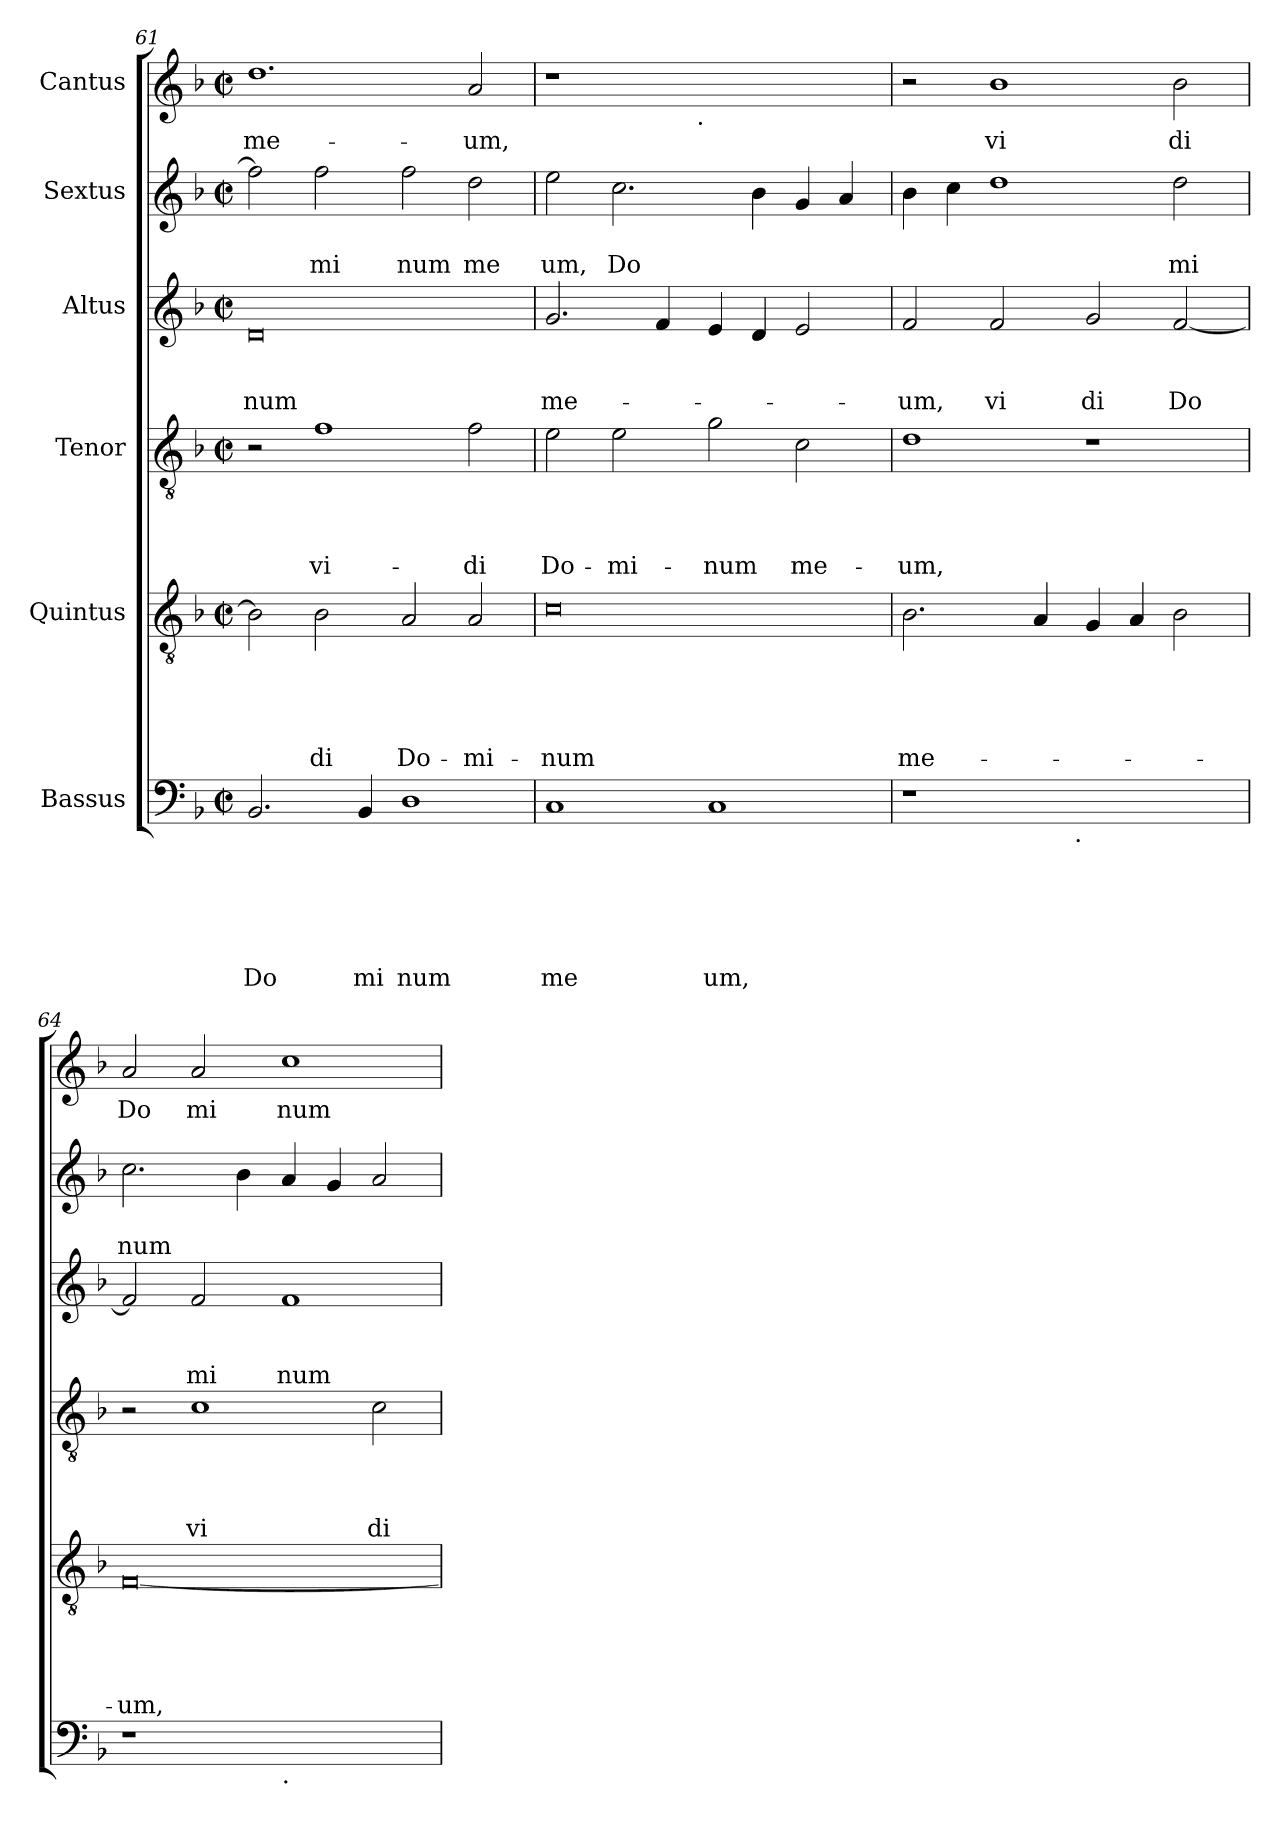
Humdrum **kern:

**kern	**text	**text	**text	**text	**text	**text	**kern	**text	**text	**text	**text	**text	**kern	**text	**text	**text	**text	**kern	**text	**text	**text	**kern	**text	**text	**kern	**text
*part6	*part6	*part6	*part6	*part6	*part6	*part6	*part5	*part5	*part5	*part5	*part5	*part5	*part4	*part4	*part4	*part4	*part4	*part3	*part3	*part3	*part3	*part2	*part2	*part2	*part1	*part1
*staff6	*staff6	*staff6	*staff6	*staff6	*staff6	*staff6	*staff5	*staff5	*staff5	*staff5	*staff5	*staff5	*staff4	*staff4	*staff4	*staff4	*staff4	*staff3	*staff3	*staff3	*staff3	*staff2	*staff2	*staff2	*staff1	*staff1
*I"Bassus	*	*	*	*	*	*	*I"Quintus	*	*	*	*	*	*I"Tenor	*	*	*	*	*I"Altus	*	*	*	*I"Sextus	*	*	*I"Cantus	*
*clefF4	*	*	*	*	*	*	*clefGv2	*	*	*	*	*	*clefGv2	*	*	*	*	*clefG2	*	*	*	*clefG2	*	*	*clefG2	*
*k[b-]	*	*	*	*	*	*	*k[b-]	*	*	*	*	*	*k[b-]	*	*	*	*	*k[b-]	*	*	*	*k[b-]	*	*	*k[b-]	*
*F:	*	*	*	*	*	*	*F:	*	*	*	*	*	*F:	*	*	*	*	*F:	*	*	*	*F:	*	*	*F:	*
*M2/2	*	*	*	*	*	*	*M2/2	*	*	*	*	*	*M2/2	*	*	*	*	*M2/2	*	*	*	*M2/2	*	*	*M2/2	*
*met(c|)	*	*	*	*	*	*	*met(c|)	*	*	*	*	*	*met(c|)	*	*	*	*	*met(c|)	*	*	*	*met(c|)	*	*	*met(c|)	*
=61	=61	=61	=61	=61	=61	=61	=61	=61	=61	=61	=61	=61	=61	=61	=61	=61	=61	=61	=61	=61	=61	=61	=61	=61	=61	=61
!	!	!	!	!	!	!LO:LY:b	!	!	!	!	!	!	!	!	!	!	!	!	!	!	!LO:LY:b	!	!	!	!	!LO:LY:b
2.BB-/	.	.	.	.	.	Do	2B-\]	.	.	.	.	.	2r	.	.	.	.	0d	.	.	-num	2ff\]	.	.	1.dd	me-
!	!	!	!	!	!	!	!	!	!	!	!	!LO:LY:b	!	!	!	!	!LO:LY:b	!	!	!	!	!	!	!LO:LY:b	!	!
.	.	.	.	.	.	.	2B-\	.	.	.	.	-di	1f	.	.	.	vi-	.	.	.	.	2ff\	.	mi	.	.
!	!	!	!	!	!	!LO:LY:b	!	!	!	!	!	!	!	!	!	!	!	!	!	!	!	!	!	!	!	!
4BB-/	.	.	.	.	.	mi	.	.	.	.	.	.	.	.	.	.	.	.	.	.	.	.	.	.	.	.
!	!	!	!	!	!	!LO:LY:b	!	!	!	!	!	!LO:LY:b	!	!	!	!	!	!	!	!	!	!	!	!LO:LY:b	!	!
1D	.	.	.	.	.	num	2A/	.	.	.	.	Do-	.	.	.	.	.	.	.	.	.	2ff\	.	num	.	.
!	!	!	!	!	!	!	!	!	!	!	!	!LO:LY:b	!	!	!	!	!LO:LY:b	!	!	!	!	!	!	!LO:LY:b	!	!LO:LY:b
.	.	.	.	.	.	.	2A/	.	.	.	.	-mi-	2f\	.	.	.	-di	.	.	.	.	2dd\	.	me	2a/	-um,
=62	=62	=62	=62	=62	=62	=62	=62	=62	=62	=62	=62	=62	=62	=62	=62	=62	=62	=62	=62	=62	=62	=62	=62	=62	=62	=62
!	!	!	!	!	!	!LO:LY:b	!	!	!	!	!	!LO:LY:b	!	!	!	!	!LO:LY:b	!	!	!	!LO:LY:b	!	!	!LO:LY:b	!	!
*	*	*	*	*	*	*	*	*	*	*	*	*	*	*	*	*	*	*	*	*	*	*	*	*	*^	*
1C	.	.	.	.	.	me	0c	.	.	.	.	-num	2e\	.	.	.	Do-	2.g/	.	.	me-	2ee\	.	um,	1r	2ryy	.
!	!	!	!	!	!	!	!	!	!	!	!	!	!	!	!	!	!LO:LY:b	!	!	!	!	!	!	!LO:LY:b	!	!	!
.	.	.	.	.	.	.	.	.	.	.	.	.	2e\	.	.	.	-mi-	.	.	.	.	2.cc\	.	Do	.	4...ryy	.
.	.	.	.	.	.	.	.	.	.	.	.	.	.	.	.	.	.	4f/	.	.	.	.	.	.	.	.	.
!	!	!	!	!	!	!	!	!	!	!	!	!	!	!	!	!	!	!	!	!	!	!	!	!	!	!LO:TX:b:t=.	!
.	.	.	.	.	.	.	.	.	.	.	.	.	.	.	.	.	.	.	.	.	.	.	.	.	.	1ryy	.
!	!	!	!	!	!	!LO:LY:b	!	!	!	!	!	!	!	!	!	!	!LO:LY:b	!	!	!	!	!	!	!	!	!	!
1C	.	.	.	.	.	um,	.	.	.	.	.	.	2g\	.	.	.	-num	4e/	.	.	.	.	.	.	1ryy	.	.
.	.	.	.	.	.	.	.	.	.	.	.	.	.	.	.	.	.	4d/	.	.	.	4b-\	.	.	.	.	.
!	!	!	!	!	!	!	!	!	!	!	!	!	!	!	!	!	!LO:LY:b	!	!	!	!	!	!	!	!	!	!
.	.	.	.	.	.	.	.	.	.	.	.	.	2c\	.	.	.	me-	2e/	.	.	.	4g/	.	.	.	.	.
.	.	.	.	.	.	.	.	.	.	.	.	.	.	.	.	.	.	.	.	.	.	4a/	.	.	.	.	.
.	.	.	.	.	.	.	.	.	.	.	.	.	.	.	.	.	.	.	.	.	.	.	.	.	.	32ryy	.
!!LO:PB:g=z
=63	=63	=63	=63	=63	=63	=63	=63	=63	=63	=63	=63	=63	=63	=63	=63	=63	=63	=63	=63	=63	=63	=63	=63	=63	=63	=63	=63
!	!	!	!	!	!	!	!	!	!	!	!	!LO:LY:b	!	!	!	!	!LO:LY:b	!	!	!	!LO:LY:b	!	!	!	!	!	!
*^	*	*	*	*	*	*	*	*	*	*	*	*	*	*	*	*	*	*	*	*	*	*	*	*	*v	*v	*
1r	2ryy	.	.	.	.	.	.	2.B-\	.	.	.	.	me-	1d	.	.	.	-um,	2f/	.	.	-um,	4b-\	.	.	2r	.
.	.	.	.	.	.	.	.	.	.	.	.	.	.	.	.	.	.	.	.	.	.	.	4cc\	.	.	.	.
!	!	!	!	!	!	!	!	!	!	!	!	!	!	!	!	!	!	!	!	!	!	!LO:LY:b	!	!	!	!	!LO:LY:b
.	4...ryy	.	.	.	.	.	.	.	.	.	.	.	.	.	.	.	.	.	2f/	.	.	vi	1dd	.	.	1b-	vi
.	.	.	.	.	.	.	.	4A/	.	.	.	.	.	.	.	.	.	.	.	.	.	.	.	.	.	.	.
!	!LO:TX:b:t=.	!	!	!	!	!	!	!	!	!	!	!	!	!	!	!	!	!	!	!	!	!	!	!	!	!	!
.	1ryy	.	.	.	.	.	.	.	.	.	.	.	.	.	.	.	.	.	.	.	.	.	.	.	.	.	.
!	!	!	!	!	!	!	!	!	!	!	!	!	!	!	!	!	!	!	!	!	!	!LO:LY:b	!	!	!	!	!
1ryy	.	.	.	.	.	.	.	4G/	.	.	.	.	.	1r	.	.	.	.	2g/	.	.	di	.	.	.	.	.
.	.	.	.	.	.	.	.	4A/	.	.	.	.	.	.	.	.	.	.	.	.	.	.	.	.	.	.	.
!	!	!	!	!	!	!	!	!	!	!	!	!	!	!	!	!	!	!	!	!	!	!LO:LY:b	!	!	!LO:LY:b	!	!LO:LY:b
.	.	.	.	.	.	.	.	2B-\	.	.	.	.	.	.	.	.	.	.	[<2f/	.	.	Do	2dd\	.	mi	2b-\	di
.	32ryy	.	.	.	.	.	.	.	.	.	.	.	.	.	.	.	.	.	.	.	.	.	.	.	.	.	.
=64	=64	=64	=64	=64	=64	=64	=64	=64	=64	=64	=64	=64	=64	=64	=64	=64	=64	=64	=64	=64	=64	=64	=64	=64	=64	=64	=64
!	!	!	!	!	!	!	!	!	!	!	!	!	!LO:LY:b	!	!	!	!	!	!	!	!	!	!	!	!LO:LY:b	!	!LO:LY:b
*v	*v	*	*	*	*	*	*	*	*	*	*	*	*	*	*	*	*	*	*	*	*	*	*	*	*	*	*
1r	.	.	.	.	.	.	[<0F	.	.	.	.	-um,	2r	.	.	.	.	2f/]	.	.	.	2.cc\	.	num	2a/	Do
!	!	!	!	!	!	!	!	!	!	!	!	!	!	!	!	!	!LO:LY:b	!	!	!	!LO:LY:b	!	!	!	!	!LO:LY:b
.	.	.	.	.	.	.	.	.	.	.	.	.	1c	.	.	.	vi	2f/	.	.	mi	.	.	.	2a/	mi
.	.	.	.	.	.	.	.	.	.	.	.	.	.	.	.	.	.	.	.	.	.	4b-\	.	.	.	.
!LO:TX:b:t=.	!	!	!	!	!	!	!	!	!	!	!	!	!	!	!	!	!	!	!	!	!	!	!	!	!	!
!	!	!	!	!	!	!	!	!	!	!	!	!	!	!	!	!	!	!	!	!	!LO:LY:b	!	!	!	!	!LO:LY:b
1ryy	.	.	.	.	.	.	.	.	.	.	.	.	.	.	.	.	.	1f	.	.	num	4a/	.	.	1cc	num
.	.	.	.	.	.	.	.	.	.	.	.	.	.	.	.	.	.	.	.	.	.	4g/	.	.	.	.
!	!	!	!	!	!	!	!	!	!	!	!	!	!	!	!	!	!LO:LY:b	!	!	!	!	!	!	!	!	!
.	.	.	.	.	.	.	.	.	.	.	.	.	2c\	.	.	.	di	.	.	.	.	2a/	.	.	.	.
=	=	=	=	=	=	=	=	=	=	=	=	=	=	=	=	=	=	=	=	=	=	=	=	=	=	=
*-	*-	*-	*-	*-	*-	*-	*-	*-	*-	*-	*-	*-	*-	*-	*-	*-	*-	*-	*-	*-	*-	*-	*-	*-	*-	*-
